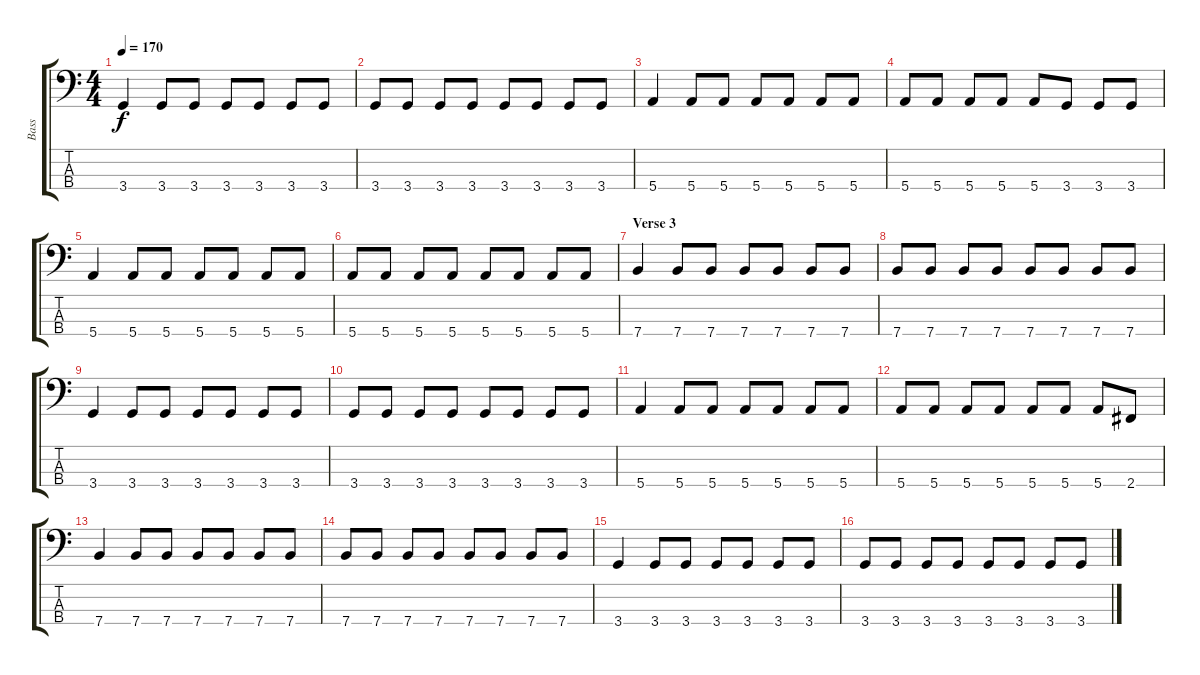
\track ("Bass" "Bass") {instrument electricbasspick}
\staff {score tabs}
\tuning (G2 D2 A1 E1) {hide}
\ts (4 4)
\tempo 170
\clef f4
\ks c
3.4.4{dy f} 3.4.8 3.4.8 3.4.8 3.4.8 3.4.8 3.4.8 |
3.4.8 3.4.8 3.4.8 3.4.8 3.4.8 3.4.8 3.4.8 3.4.8 |
5.4.4 5.4.8 5.4.8 5.4.8 5.4.8 5.4.8 5.4.8 |
5.4.8 5.4.8 5.4.8 5.4.8 5.4.8 3.4.8 3.4.8 3.4.8 |
5.4.4 5.4.8 5.4.8 5.4.8 5.4.8 5.4.8 5.4.8 |
5.4.8 5.4.8 5.4.8 5.4.8 5.4.8 5.4.8 5.4.8 5.4.8 |
\section ("" "Verse 3")
7.4.4 7.4.8 7.4.8 7.4.8 7.4.8 7.4.8 7.4.8 |
7.4.8 7.4.8 7.4.8 7.4.8 7.4.8 7.4.8 7.4.8 7.4.8 |
3.4.4 3.4.8 3.4.8 3.4.8 3.4.8 3.4.8 3.4.8 |
3.4.8 3.4.8 3.4.8 3.4.8 3.4.8 3.4.8 3.4.8 3.4.8 |
5.4.4 5.4.8 5.4.8 5.4.8 5.4.8 5.4.8 5.4.8 |
5.4.8 5.4.8 5.4.8 5.4.8 5.4.8 5.4.8 5.4.8 2.4.8 |
7.4.4 7.4.8 7.4.8 7.4.8 7.4.8 7.4.8 7.4.8 |
7.4.8 7.4.8 7.4.8 7.4.8 7.4.8 7.4.8 7.4.8 7.4.8 |
3.4.4 3.4.8 3.4.8 3.4.8 3.4.8 3.4.8 3.4.8 |
3.4.8 3.4.8 3.4.8 3.4.8 3.4.8 3.4.8 3.4.8 3.4.8
